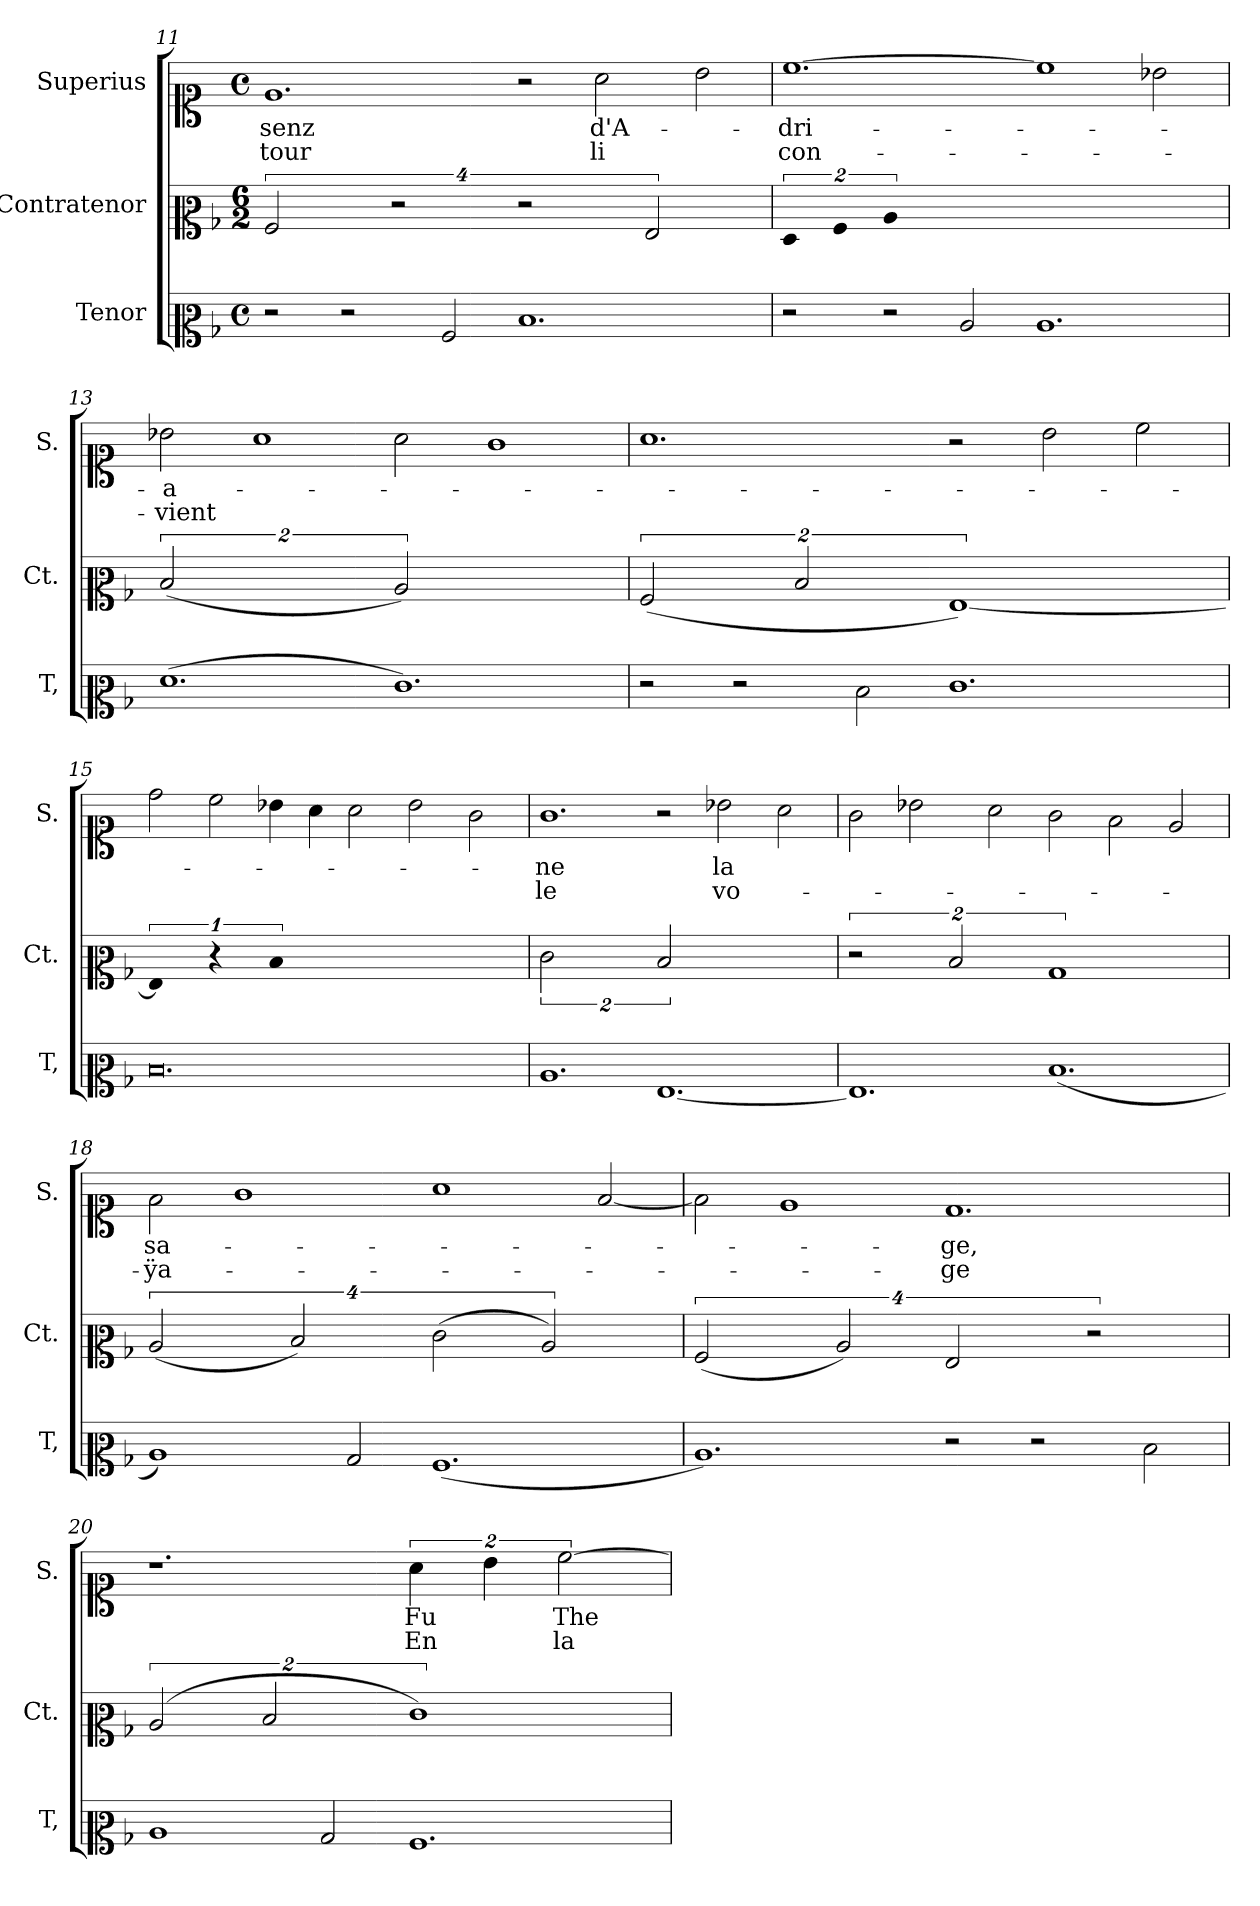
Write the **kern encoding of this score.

**kern	**kern	**kern	**text	**text
*part3	*part2	*part1	*part1	*part1
*staff3	*staff2	*staff1	*staff1	*staff1
*I"Tenor	*I"Contratenor	*I"Superius	*	*
*I'T,	*I'Ct.	*I'S.	*	*
*clefC2	*clefC2	*clefC1	*	*
*k[b-]	*k[b-]	*k[]	*	*
*M6/2	*M6/2	*M6/2	*	*
*met(c)	*	*met(c)	*	*
=11	=11	=11	=11	=11
!	!	!	!LO:LY:b	!LO:LY:b
2r	4%3A	1.e	senz	tour
2r	.	.	.	.
.	4%3r	.	.	.
2A/	.	.	.	.
1.d	4%3r	2r	.	.
!	!	!	!LO:LY:b	!LO:LY:b
.	.	2a\	d'A-	li
.	4%3G	.	.	.
.	.	2b\	.	.
=12	=12	=12	=12	=12
!	!	!	!LO:LY:b	!LO:LY:b
2r	4%3F	[1.cc	-dri-	con-
2r	.	.	.	.
.	2%3A	.	.	.
2c/	.	.	.	.
1.c	.	1cc]	.	.
.	4%3c	.	.	.
.	.	2b-i\	.	.
=13	=13	=13	=13	=13
!	!	!	!LO:LY:b	!LO:LY:b
(>1.f	(>2%3d	2b-i\	-a-	-vient
.	.	1a	.	.
1.e)	2%3c)	2a\	.	.
.	.	1g	.	.
!!LO:PB:g=z
=14	=14	=14	=14	=14
2r	(>4%3A	1.a	.	.
2r	.	.	.	.
.	4%3d	.	.	.
2d\	.	.	.	.
1.e	[2%3G/)	2r	.	.
.	.	2b\	.	.
.	.	2cc\	.	.
=15	=15	=15	=15	=15
0.d	2%3G]	2dd\	.	.
.	.	2cc\	.	.
.	.	4b-i\	.	.
.	.	4a\	.	.
.	4%3r	2a\	.	.
.	.	2b-\	.	.
.	4%3d	.	.	.
.	.	2g\	.	.
=16	=16	=16	=16	=16
!	!	!	!LO:LY:b	!LO:LY:b
1.c	2%3e	1.g	-ne	le
[1.G	2%3d	2r	.	.
!	!	!	!LO:LY:b	!LO:LY:b
.	.	2b-i\	la	vo-
.	.	2a\	.	.
=17	=17	=17	=17	=17
1.G]	4%3r	2g\	.	.
.	.	2b-i\	.	.
.	4%3d	.	.	.
.	.	2a\	.	.
(>1.d	2%3B-	2g\	.	.
.	.	2f\	.	.
.	.	2e/	.	.
!!LO:LB:g=z
=18	=18	=18	=18	=18
!	!	!	!LO:LY:b	!LO:LY:b
1c)	(>4%3c	2f\	sa-	-ÿa-
.	.	1g	.	.
.	4%3d)	.	.	.
2B-/	.	.	.	.
(<1.A	(>4%3e	1a	.	.
.	4%3c)	.	.	.
.	.	[2f	.	.
=19	=19	=19	=19	=19
1.c)	(<4%3A	2f\]	.	.
.	.	1e	.	.
.	4%3c)	.	.	.
!	!	!	!LO:LY:b	!LO:LY:b
2r	4%3G	1.d	-ge,	-ge
2r	.	.	.	.
.	4%3r	.	.	.
2d\	.	.	.	.
=20	=20	=20	=20	=20
1c	(>4%3c	1.r	.	.
.	4%3d	.	.	.
2B-/	.	.	.	.
!	!	!	!LO:LY:b	!LO:LY:b
1.A	2%3e)	8%3a\	Fu	En
.	.	8%3b\	.	.
!	!	!	!LO:LY:b	!LO:LY:b
.	.	[4%3cc	The-	la
=	=	=	=	=
*-	*-	*-	*-	*-
